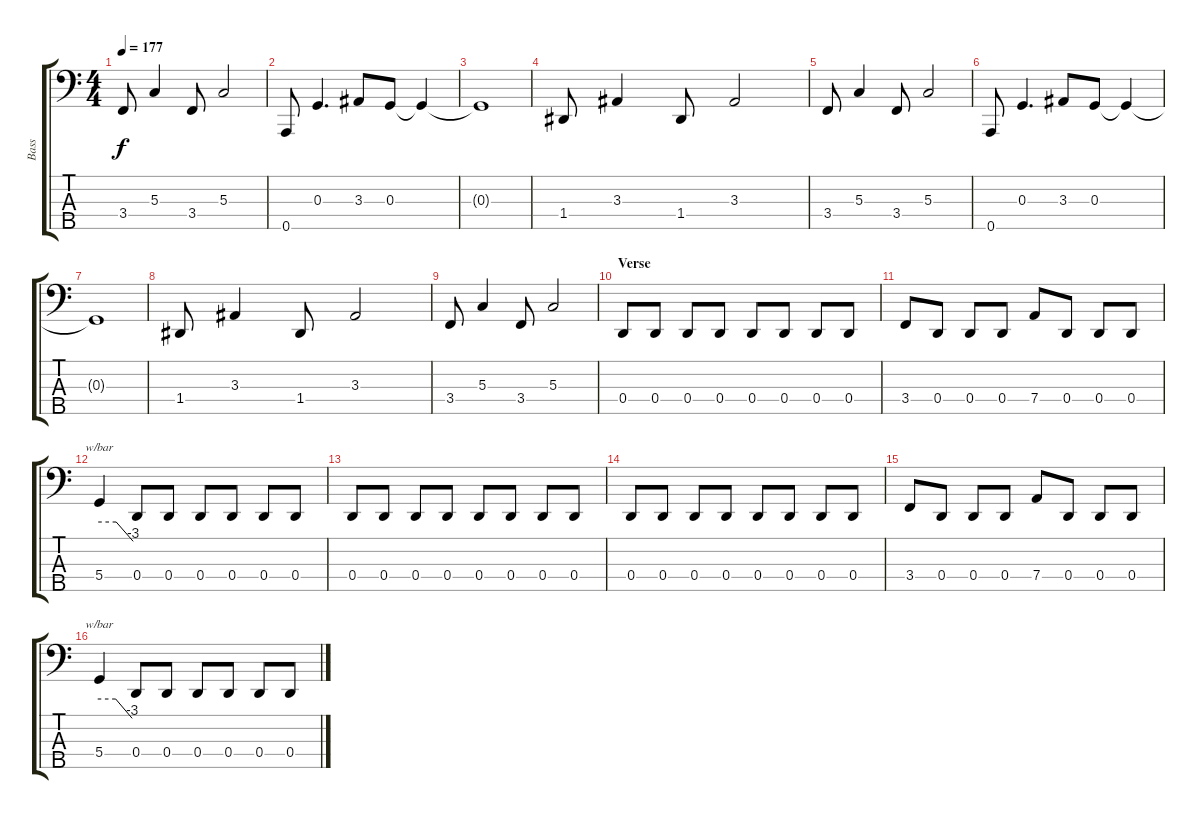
\track ("Bass" "Bass") {instrument electricbasspick}
\staff {score tabs}
\tuning (F2 C2 G1 D1 A0) {hide}
\ts (4 4)
\tempo 177
\clef f4
\ks c
3.4.8{dy f} 5.3.4 3.4.8 5.3.2 |
0.5.8 0.3.4{d} 3.3.8 0.3.8 0.3{t}.4 |
0.3{t}.1 |
1.4.8 3.3.4 1.4.8 3.3.2 |
3.4.8 5.3.4 3.4.8 5.3.2 |
0.5.8 0.3.4{d} 3.3.8 0.3.8 0.3{t}.4 |
0.3{t}.1 |
1.4.8 3.3.4 1.4.8 3.3.2 |
3.4.8 5.3.4 3.4.8 5.3.2 |
\section ("" "Verse")
0.4.8 0.4.8 0.4.8 0.4.8 0.4.8 0.4.8 0.4.8 0.4.8 |
3.4.8 0.4.8 0.4.8 0.4.8 7.4.8 0.4.8 0.4.8 0.4.8 |
5.4.4{tbe (custom default 0 0 30 0 60 -12)} 0.4.8 0.4.8 0.4.8 0.4.8 0.4.8 0.4.8 |
0.4.8 0.4.8 0.4.8 0.4.8 0.4.8 0.4.8 0.4.8 0.4.8 |
0.4.8 0.4.8 0.4.8 0.4.8 0.4.8 0.4.8 0.4.8 0.4.8 |
3.4.8 0.4.8 0.4.8 0.4.8 7.4.8 0.4.8 0.4.8 0.4.8 |
5.4.4{tbe (custom default 0 0 30 0 60 -12)} 0.4.8 0.4.8 0.4.8 0.4.8 0.4.8 0.4.8
